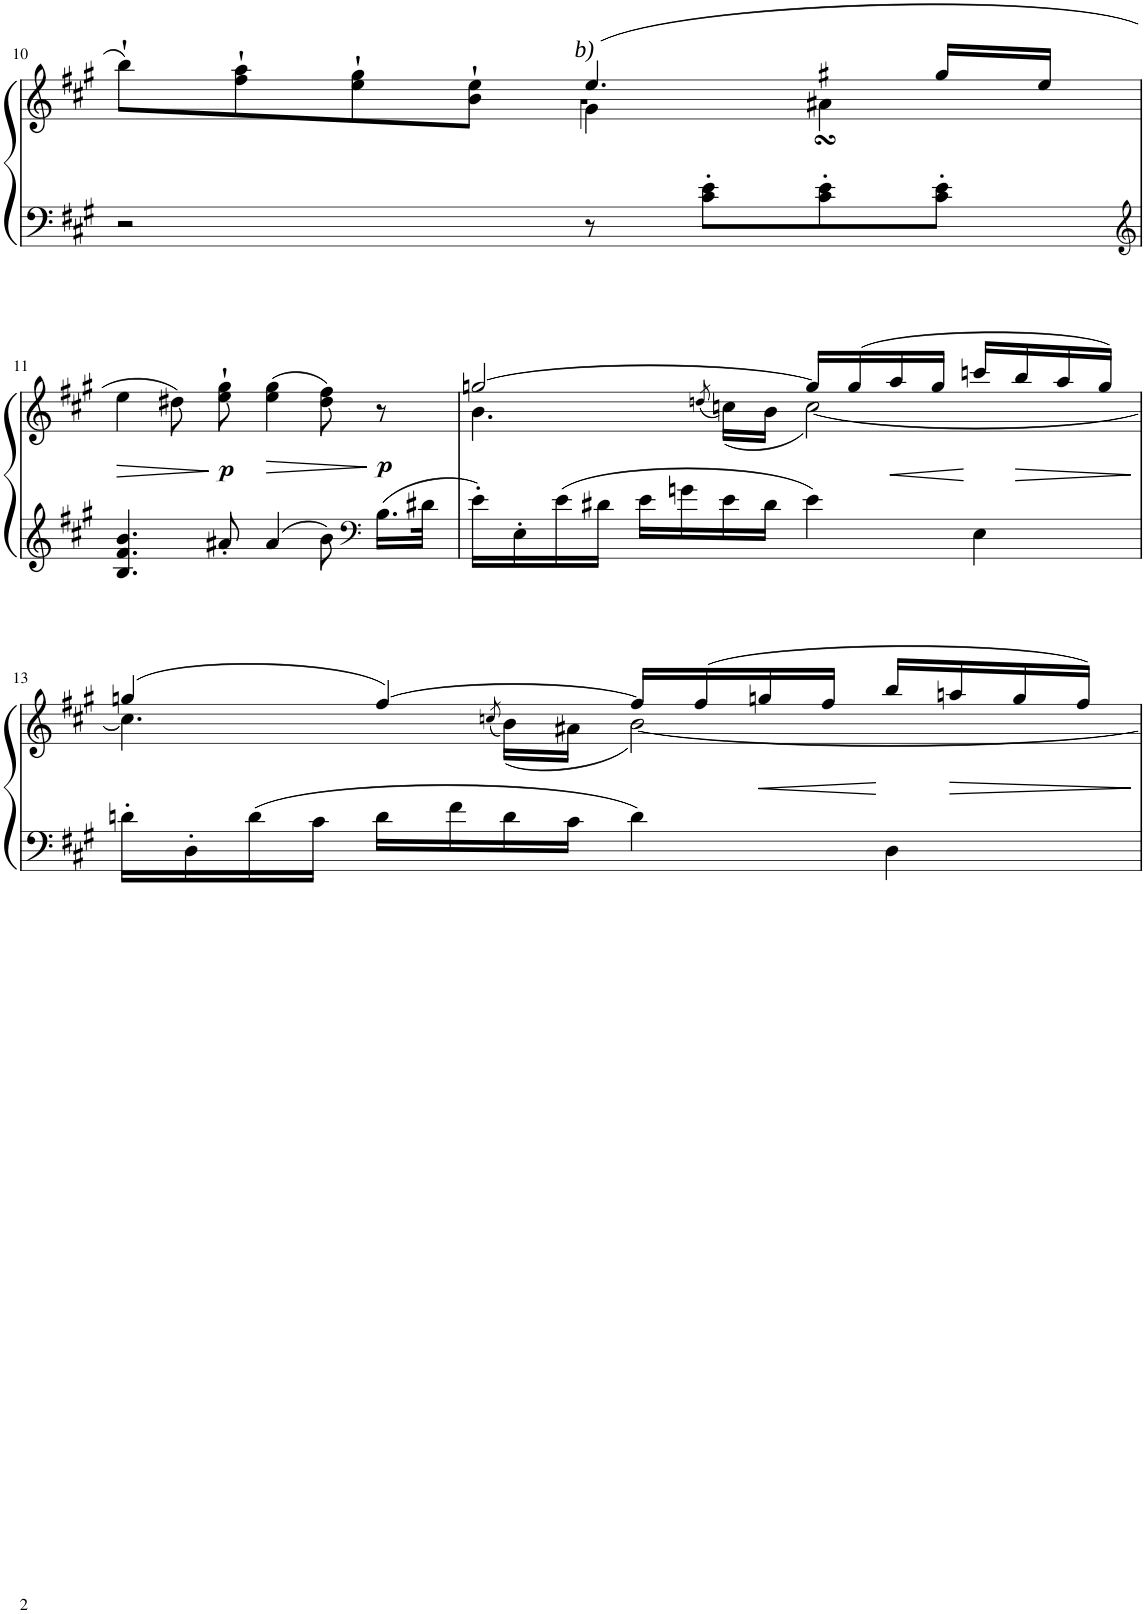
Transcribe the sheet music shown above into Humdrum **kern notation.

**kern	**kern	**dynam
*part1	*part1	*part1
*staff2	*staff1	*staff1/2
*I"Piano	*	*
*I'Pno	*	*
!!LO:PB:g=z
*clefF4	*clefG2	*
*k[f#c#g#]	*k[f#c#g#]	*
*M4/4	*M4/4	*
*met(c)	*met(c)	*
=10	=10	=10
*	*^	*
2r	8bb`\L	2ryy	.
.	8ff#\` 8aa\`	.	.
.	8ee\` 8gg#\`	.	.
.	8b\` 8ee\`J	.	.
!	!LO:TX:a:i:t=b)	!	!
8r	(4.ee/	4g#\	.
8c#\' 8e\'L	.	.	.
8c#\' 8e\'	.	4a#XsSsS\	.
8c#\' 8e\'J	16gg#/LL	.	.
.	16ee/JJ	.	.
*	*v	*v	*
!!LO:LB:g=z
=11	=11	=11
*clefG2	*	*
!	!	!LO:HP:b
4.B/ 4.f#/ 4.b/	4ee\	>
.	8dd#X\)	.
!	!	!LO:DY:n=1:b
8a#X'/	8ee\` 8gg#\`	] p
!	!	!LO:HP:b
4a#/	(4ee\ 4gg#\	>
8b\	8dd#\ 8ff#\)	.
*clefF4	*	*
!	!	!LO:DY:n=2:b
16.B\LL	8r	] p
32d#X\JJk	.	.
=12	=12	=12
*	*^	*
16e'\LL	[2ggn/	4.b\	.
16E'\	.	.	.
16e\	.	.	.
16d#X\JJ	.	.	.
16e\LL	.	.	.
16gn\	.	.	.
.	.	(8qddn/	.
16e\	.	(16ccn\LL)	.
16d#\JJ	.	16b\JJ	.
4e\	16gg/LL]	[2cc\)	.
.	(16gg/	.	.
!	!	!	!LO:HP:b
.	16aa/	.	<
.	16gg/JJ	.	.
4E\	16cccn/LL	.	[
!	!	!	!LO:HP:b
.	16bb/	.	>
.	16aa/	.	.
.	16gg/JJ)	.	.
*	*v	*v	*
.	.	]
!!LO:LB:g=z
=13	=13	=13
*	*^	*
16dn'\LL	(4ggn/	4.cc\]	.
16D'\	.	.	.
16d\	.	.	.
16c#\JJ	.	.	.
16d\LL	[4ff#/)	.	.
16f#\	.	.	.
.	.	(8qccn/	.
16d\	.	(16b\LL)	.
16c#\JJ	.	16a#X\JJ	.
4d\	16ff#/LL]	[2b\)	.
.	(16ff#/	.	.
!	!	!	!LO:HP:b
.	16ggn/	.	<
.	16ff#/JJ	.	.
4D\	16bb/LL	.	[
!	!	!	!LO:HP:b
.	16aan/	.	>
.	16gg/	.	.
.	16ff#/JJ)	.	.
*	*v	*v	*
.	.	]
=	=	=
*-	*-	*-
